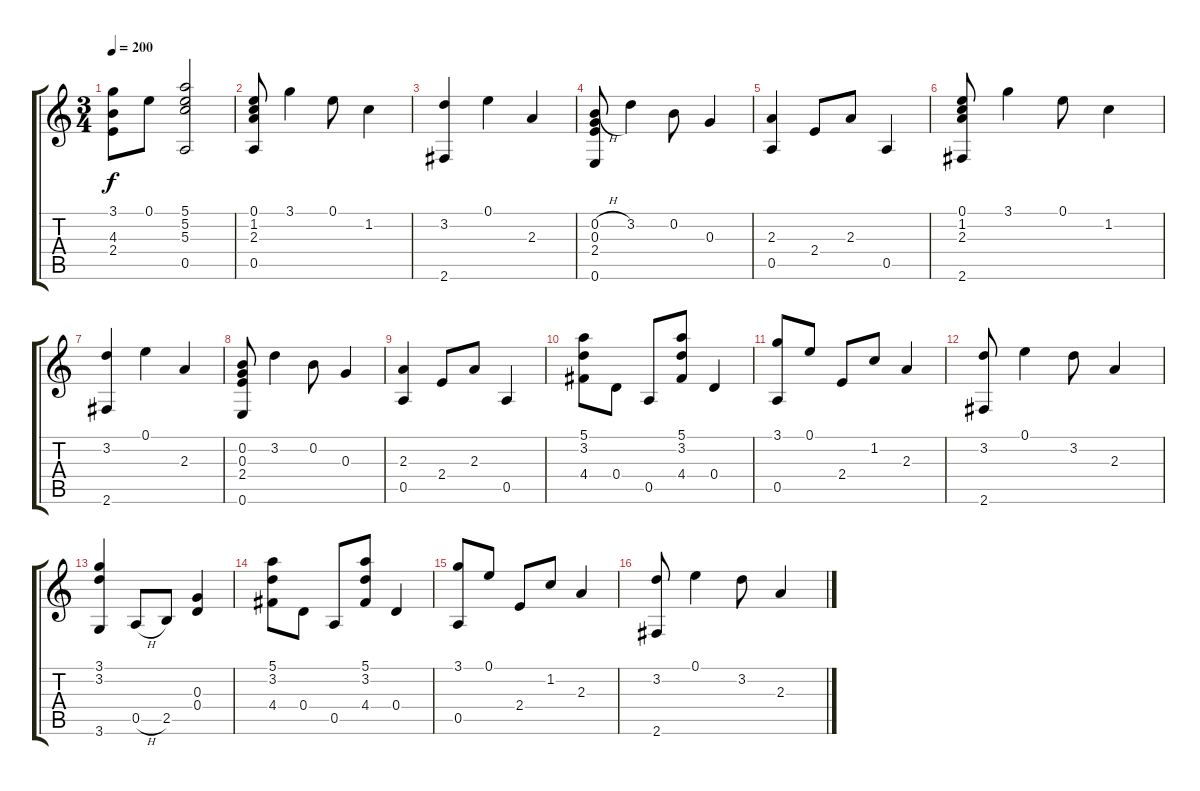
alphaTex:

\track "" {instrument acousticguitarnylon}
\staff {score tabs}
\tuning (E4 B3 G3 D3 A2 E2) {hide}
\ts (3 4)
\tempo 200
\clef g2
\ks c
(3.1 4.3 2.4).8{dy f} 0.1.8 (5.1 5.2 5.3 0.5).2 |
(0.1 1.2 2.3 0.5).8 3.1.4 0.1.8 1.2.4 |
(3.2 2.6).4 0.1.4 2.3.4 |
(0.2{h} 0.3 2.4 0.6).8 3.2.4 0.2.8 0.3.4 |
(2.3 0.5).4 2.4.8 2.3.8 0.5.4 |
(0.1 1.2 2.3 2.6).8 3.1.4 0.1.8 1.2.4 |
(3.2 2.6).4 0.1.4 2.3.4 |
(0.2 0.3 2.4 0.6).8 3.2.4 0.2.8 0.3.4 |
(2.3 0.5).4 2.4.8 2.3.8 0.5.4 |
(5.1 3.2 4.4).8 0.4.8 0.5.8 (5.1 3.2 4.4).8 0.4.4 |
(3.1 0.5).8 0.1.8 2.4.8 1.2.8 2.3.4 |
(3.2 2.6).8 0.1.4 3.2.8 2.3.4 |
(3.1 3.2 3.6).4 0.5{h}.8 2.5.8 (0.3 0.4).4 |
(5.1 3.2 4.4).8 0.4.8 0.5.8 (5.1 3.2 4.4).8 0.4.4 |
(3.1 0.5).8 0.1.8 2.4.8 1.2.8 2.3.4 |
(3.2 2.6).8 0.1.4 3.2.8 2.3.4
